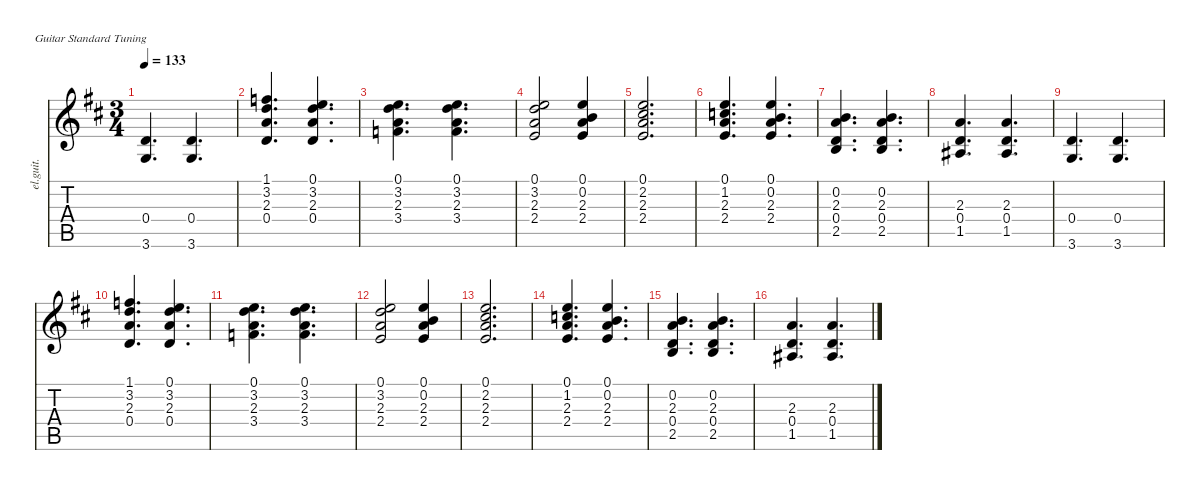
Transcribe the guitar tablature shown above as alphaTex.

\defaultSystemsLayout 4
\hideDynamics
\bracketExtendMode nobrackets
\otherSystemsTrackNameOrientation horizontal
\track ("Electric Guitar" "el.guit.") {defaultSystemsLayout 8 instrument electricguitarclean}
\staff {score tabs}
\tuning (E4 B3 G3 D3 A2 E2)
\ts (3 4)
\tempo 133
\clef g2
\ks bminor
(0.4{acc forcenatural} 3.6{acc forcenatural}).4{d dy f beam Up} (0.4{acc forcenatural} 3.6{acc forcenatural}).4{d beam Up} |
(1.1{acc forcenatural} 3.2{acc forcenatural} 2.3{acc forcenatural} 0.4{acc forcenatural}).4{d beam Up} (0.1{acc forcenatural} 3.2{acc forcenatural} 2.3{acc forcenatural} 0.4{acc forcenatural}).4{d beam Up} |
(0.1{acc forcenatural} 3.2{acc forcenatural} 2.3{acc forcenatural} 3.4{acc forcenatural}).4{d beam Down} (0.1{acc forcenatural} 3.2{acc forcenatural} 2.3{acc forcenatural} 3.4{acc forcenatural}).4{d beam Down} |
(0.1{acc forcenatural} 3.2{acc forcenatural} 2.3{acc forcenatural} 2.4{acc forcenatural}).2{beam Up} (0.1{acc forcenatural} 0.2{acc forcenatural} 2.3{acc forcenatural} 2.4{acc forcenatural}).4{beam Up} |
(0.1{acc forcenatural} 2.2{acc #} 2.3{acc forcenatural} 2.4{acc forcenatural}).2{d beam Up} |
(0.1{acc forcenatural} 1.2{acc forcenatural} 2.3{acc forcenatural} 2.4{acc forcenatural}).4{d beam Up} (0.1{acc forcenatural} 0.2{acc forcenatural} 2.3{acc forcenatural} 2.4{acc forcenatural}).4{d beam Up} |
(0.2{acc forcenatural} 2.3{acc forcenatural} 0.4{acc forcenatural} 2.5{acc forcenatural}).4{d beam Up} (0.2{acc forcenatural} 2.3{acc forcenatural} 0.4{acc forcenatural} 2.5{acc forcenatural}).4{d beam Up} |
(2.3{acc forcenatural} 0.4{acc forcenatural} 1.5{acc #}).4{d beam Up} (2.3{acc forcenatural} 0.4{acc forcenatural} 1.5{acc #}).4{d beam Up} |
(0.4{acc forcenatural} 3.6{acc forcenatural}).4{d beam Up} (0.4{acc forcenatural} 3.6{acc forcenatural}).4{d beam Up} |
(1.1{acc forcenatural} 3.2{acc forcenatural} 2.3{acc forcenatural} 0.4{acc forcenatural}).4{d beam Up} (0.1{acc forcenatural} 3.2{acc forcenatural} 2.3{acc forcenatural} 0.4{acc forcenatural}).4{d beam Up} |
(0.1{acc forcenatural} 3.2{acc forcenatural} 2.3{acc forcenatural} 3.4{acc forcenatural}).4{d beam Down} (0.1{acc forcenatural} 3.2{acc forcenatural} 2.3{acc forcenatural} 3.4{acc forcenatural}).4{d beam Down} |
(0.1{acc forcenatural} 3.2{acc forcenatural} 2.3{acc forcenatural} 2.4{acc forcenatural}).2{beam Up} (0.1{acc forcenatural} 0.2{acc forcenatural} 2.3{acc forcenatural} 2.4{acc forcenatural}).4{beam Up} |
(0.1{acc forcenatural} 2.2{acc #} 2.3{acc forcenatural} 2.4{acc forcenatural}).2{d beam Up} |
(0.1{acc forcenatural} 1.2{acc forcenatural} 2.3{acc forcenatural} 2.4{acc forcenatural}).4{d beam Up} (0.1{acc forcenatural} 0.2{acc forcenatural} 2.3{acc forcenatural} 2.4{acc forcenatural}).4{d beam Up} |
(0.2{acc forcenatural} 2.3{acc forcenatural} 0.4{acc forcenatural} 2.5{acc forcenatural}).4{d beam Up} (0.2{acc forcenatural} 2.3{acc forcenatural} 0.4{acc forcenatural} 2.5{acc forcenatural}).4{d beam Up} |
(2.3{acc forcenatural} 0.4{acc forcenatural} 1.5{acc #}).4{d beam Up} (2.3{acc forcenatural} 0.4{acc forcenatural} 1.5{acc #}).4{d beam Up}
